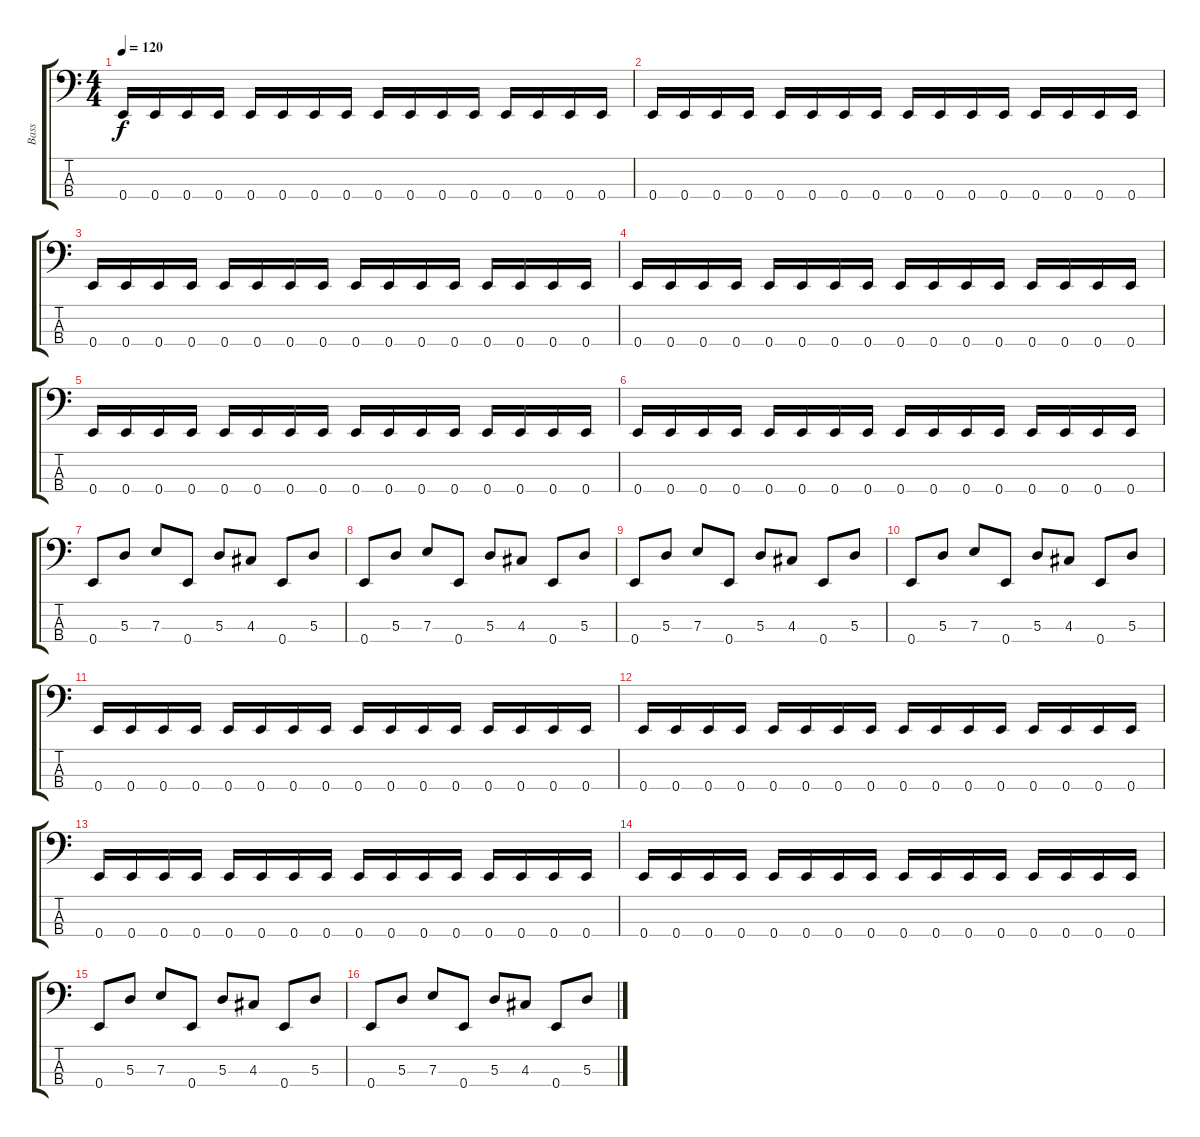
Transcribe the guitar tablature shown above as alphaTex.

\track ("Bass" "Bass") {instrument electricbassfinger}
\staff {score tabs}
\tuning (G2 D2 A1 E1) {hide}
\ts (4 4)
\tempo 120
\clef f4
\ks c
0.4.16{dy f instrument electricbassfinger} 0.4.16 0.4.16 0.4.16 0.4.16 0.4.16 0.4.16 0.4.16 0.4.16 0.4.16 0.4.16 0.4.16 0.4.16 0.4.16 0.4.16 0.4.16 |
0.4.16 0.4.16 0.4.16 0.4.16 0.4.16 0.4.16 0.4.16 0.4.16 0.4.16 0.4.16 0.4.16 0.4.16 0.4.16 0.4.16 0.4.16 0.4.16 |
0.4.16 0.4.16 0.4.16 0.4.16 0.4.16 0.4.16 0.4.16 0.4.16 0.4.16 0.4.16 0.4.16 0.4.16 0.4.16 0.4.16 0.4.16 0.4.16 |
0.4.16 0.4.16 0.4.16 0.4.16 0.4.16 0.4.16 0.4.16 0.4.16 0.4.16 0.4.16 0.4.16 0.4.16 0.4.16 0.4.16 0.4.16 0.4.16 |
0.4.16 0.4.16 0.4.16 0.4.16 0.4.16 0.4.16 0.4.16 0.4.16 0.4.16 0.4.16 0.4.16 0.4.16 0.4.16 0.4.16 0.4.16 0.4.16 |
0.4.16 0.4.16 0.4.16 0.4.16 0.4.16 0.4.16 0.4.16 0.4.16 0.4.16 0.4.16 0.4.16 0.4.16 0.4.16 0.4.16 0.4.16 0.4.16 |
0.4.8 5.3.8 7.3.8 0.4.8 5.3.8 4.3.8 0.4.8 5.3.8 |
0.4.8 5.3.8 7.3.8 0.4.8 5.3.8 4.3.8 0.4.8 5.3.8 |
0.4.8 5.3.8 7.3.8 0.4.8 5.3.8 4.3.8 0.4.8 5.3.8 |
0.4.8 5.3.8 7.3.8 0.4.8 5.3.8 4.3.8 0.4.8 5.3.8 |
0.4.16 0.4.16 0.4.16 0.4.16 0.4.16 0.4.16 0.4.16 0.4.16 0.4.16 0.4.16 0.4.16 0.4.16 0.4.16 0.4.16 0.4.16 0.4.16 |
0.4.16 0.4.16 0.4.16 0.4.16 0.4.16 0.4.16 0.4.16 0.4.16 0.4.16 0.4.16 0.4.16 0.4.16 0.4.16 0.4.16 0.4.16 0.4.16 |
0.4.16 0.4.16 0.4.16 0.4.16 0.4.16 0.4.16 0.4.16 0.4.16 0.4.16 0.4.16 0.4.16 0.4.16 0.4.16 0.4.16 0.4.16 0.4.16 |
0.4.16 0.4.16 0.4.16 0.4.16 0.4.16 0.4.16 0.4.16 0.4.16 0.4.16 0.4.16 0.4.16 0.4.16 0.4.16 0.4.16 0.4.16 0.4.16 |
0.4.8 5.3.8 7.3.8 0.4.8 5.3.8 4.3.8 0.4.8 5.3.8 |
0.4.8 5.3.8 7.3.8 0.4.8 5.3.8 4.3.8 0.4.8 5.3.8
